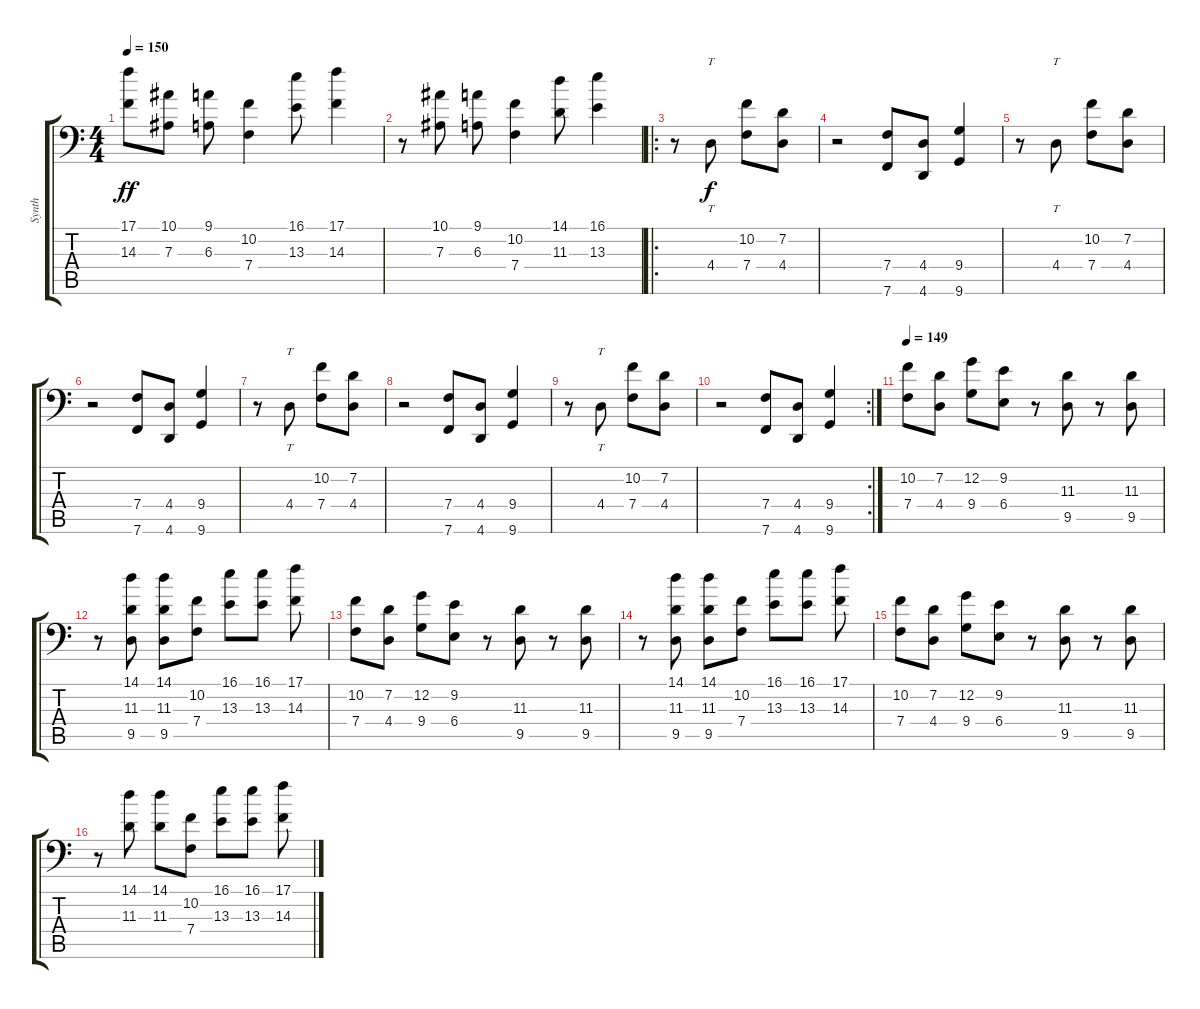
\track ("Synth" "Synth") {solo instrument stringensemble1}
\staff {score tabs}
\tuning (C4 G3 Eb3 Bb2 F2 Bb1) {hide}
\ts (4 4)
\tempo 150
\clef f4
\ks c
(17.1{t} 14.3{t}).8{dy ff} (10.1 7.3).8 (9.1 6.3).8 (10.2 7.4).4 (16.1 13.3).8 (17.1 14.3).4 |
r.8 (10.1 7.3).8 (9.1 6.3).8 (10.2 7.4).4 (14.1 11.3).8 (16.1 13.3).4 |
\ro
r.8 4.4.8{tt dy f} (10.2 7.4).8 (7.2 4.4).8 |
r.2 (7.4 7.6).8 (4.4 4.6).8 (9.4 9.6).4 |
r.8 4.4.8{tt} (10.2 7.4).8 (7.2 4.4).8 |
r.2 (7.4 7.6).8 (4.4 4.6).8 (9.4 9.6).4 |
r.8 4.4.8{tt} (10.2 7.4).8 (7.2 4.4).8 |
r.2 (7.4 7.6).8 (4.4 4.6).8 (9.4 9.6).4 |
r.8 4.4.8{tt} (10.2 7.4).8 (7.2 4.4).8 |
\rc 2
r.2 (7.4 7.6).8 (4.4 4.6).8 (9.4 9.6).4 |
\tempo 149
(10.2 7.4).8 (7.2 4.4).8 (12.2 9.4).8 (9.2 6.4).8 r.8 (11.3 9.5).8 r.8 (11.3 9.5).8 |
r.8 (14.1 11.3 9.5).8 (14.1 11.3 9.5).8 (10.2 7.4).8 (16.1 13.3).8 (16.1 13.3).8 (17.1 14.3).8 |
(10.2 7.4).8 (7.2 4.4).8 (12.2 9.4).8 (9.2 6.4).8 r.8 (11.3 9.5).8 r.8 (11.3 9.5).8 |
r.8 (14.1 11.3 9.5).8 (14.1 11.3 9.5).8 (10.2 7.4).8 (16.1 13.3).8 (16.1 13.3).8 (17.1 14.3).8 |
(10.2 7.4).8 (7.2 4.4).8 (12.2 9.4).8 (9.2 6.4).8 r.8 (11.3 9.5).8 r.8 (11.3 9.5).8 |
r.8 (14.1 11.3).8 (14.1 11.3).8 (10.2 7.4).8 (16.1 13.3).8 (16.1 13.3).8 (17.1 14.3).8
